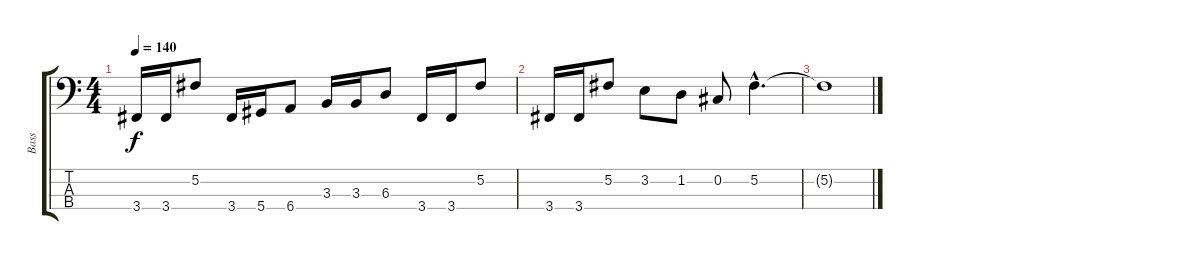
\track ("Bass" "Bass") {instrument electricbassfinger}
\staff {score tabs}
\tuning (Gb2 Db2 Ab1 Eb1) {hide}
\ts (4 4)
\tempo 140
\clef f4
\ks c
3.4.16{dy f} 3.4.16 5.2.8 3.4.16 5.4.16 6.4.8 3.3.16 3.3.16 6.3.8 3.4.16 3.4.16 5.2.8 |
3.4.16 3.4.16 5.2.8 3.2.8 1.2.8 0.2.8 5.2{hac}.4{d} |
5.2{t}.1
